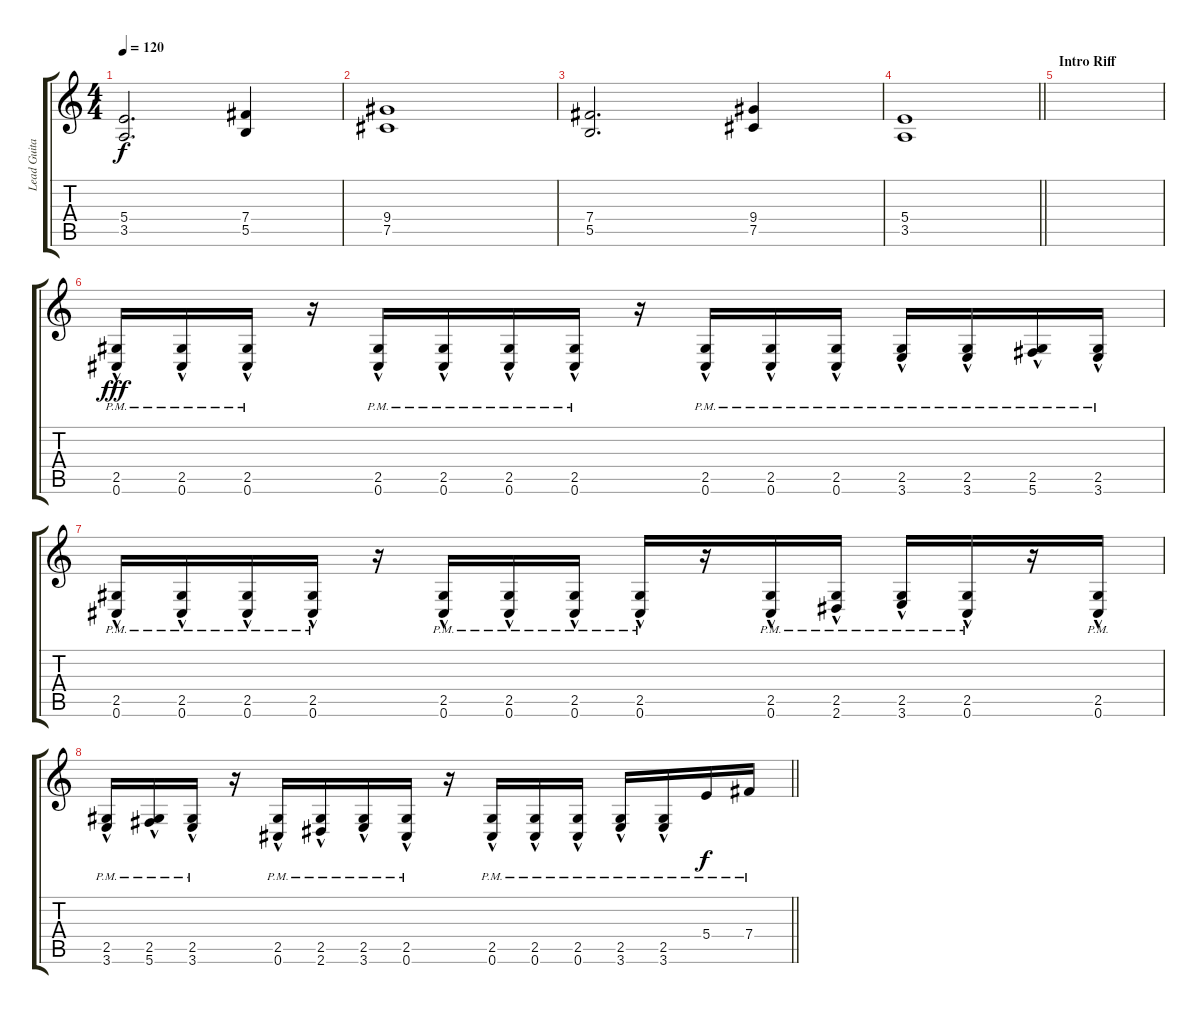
\track ("Lead Guitar 1" "Lead Guita") {instrument overdrivenguitar}
\staff {score tabs}
\tuning (Db4 Ab3 E3 B2 Gb2 Db2) {hide}
\ts (4 4)
\tempo 120
\clef g2
\ks c
(5.4 3.5).2{d dy f} (7.4 5.5).4 |
(9.4 7.5).1 |
(7.4 5.5).2{d} (9.4 7.5).4 |
\barLineRight lightlight
(5.4 3.5).1 |
\section ("" "Intro Riff")
|
(2.5 0.6{hac pm}).16{dy fff volume 9} (2.5 0.6{hac pm}).16 (2.5 0.6{hac pm}).16 r.16 (2.5 0.6{hac pm}).16 (2.5 0.6{hac pm}).16 (2.5 0.6{hac pm}).16 (2.5 0.6{hac pm}).16 r.16 (2.5 0.6{hac pm}).16 (2.5 0.6{hac pm}).16 (2.5 0.6{hac pm}).16 (2.5 3.6{hac pm}).16 (2.5 3.6{hac pm}).16 (2.5 5.6{hac pm}).16 (2.5 3.6{hac pm}).16 |
(2.5 0.6{hac pm}).16 (2.5 0.6{hac pm}).16 (2.5 0.6{hac pm}).16 (2.5 0.6{hac pm}).16 r.16 (2.5 0.6{hac pm}).16 (2.5 0.6{hac pm}).16 (2.5 0.6{hac pm}).16 (2.5 0.6{hac pm}).16 r.16 (2.5 0.6{hac pm}).16 (2.5 2.6{hac pm}).16 (2.5 3.6{hac pm}).16 (2.5 0.6{hac pm}).16 r.16 (2.5 0.6{hac pm}).16 |
\barLineRight lightlight
(2.5 3.6{hac pm}).16 (2.5 5.6{hac pm}).16 (2.5 3.6{hac pm}).16 r.16 (2.5 0.6{hac pm}).16 (2.5 2.6{hac pm}).16 (2.5 3.6{hac pm}).16 (2.5 0.6{hac pm}).16 r.16 (2.5 0.6{hac pm}).16 (2.5 0.6{hac pm}).16 (2.5 0.6{hac pm}).16 (2.5 3.6{hac pm}).16 (2.5 3.6{hac pm}).16 5.4{pm}.16{dy f} 7.4{pm}.16
